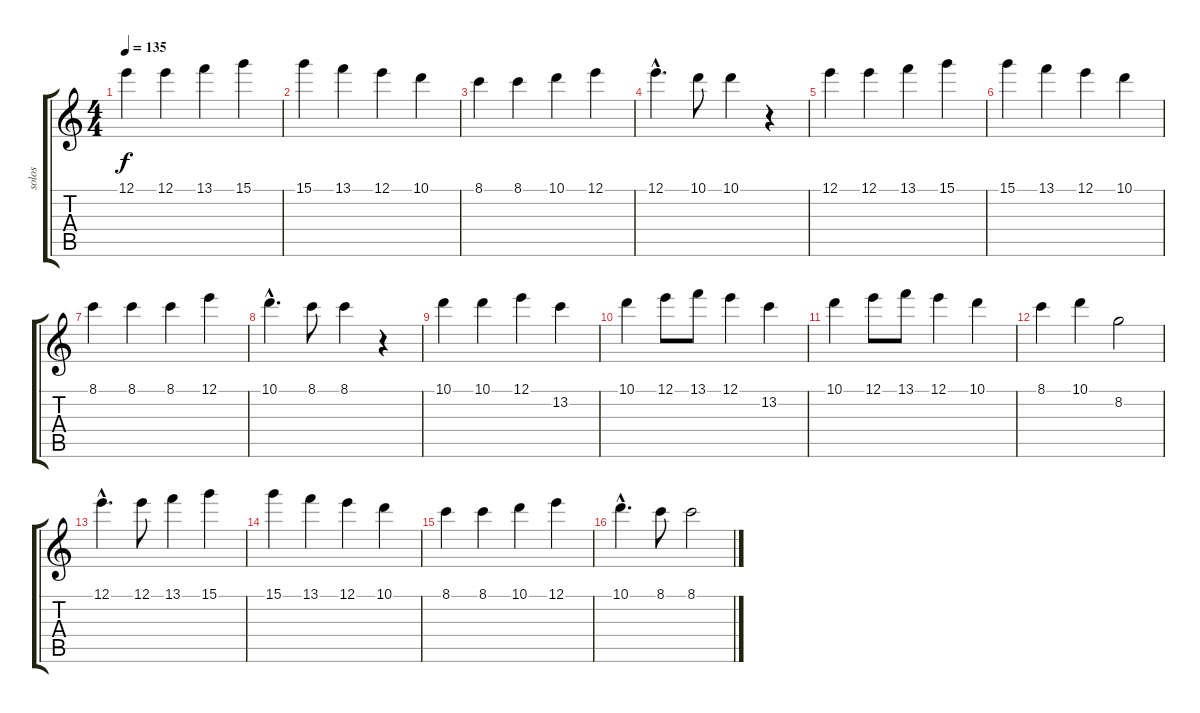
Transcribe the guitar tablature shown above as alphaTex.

\track ("solos" "solos") {instrument distortionguitar}
\staff {score tabs}
\tuning (E4 B3 G3 D3 A2 E2) {hide}
\ts (4 4)
\tempo 135
\clef g2
\ks c
12.1.4{dy f} 12.1.4 13.1.4 15.1.4 |
15.1.4 13.1.4 12.1.4 10.1.4 |
8.1.4 8.1.4 10.1.4 12.1.4 |
12.1{hac}.4{d} 10.1.8 10.1.4 r.4 |
12.1.4 12.1.4 13.1.4 15.1.4 |
15.1.4 13.1.4 12.1.4 10.1.4 |
8.1.4 8.1.4 8.1.4 12.1.4 |
10.1{hac}.4{d} 8.1.8 8.1.4 r.4 |
10.1.4 10.1.4 12.1.4 13.2.4 |
10.1.4 12.1.8 13.1.8 12.1.4 13.2.4 |
10.1.4 12.1.8 13.1.8 12.1.4 10.1.4 |
8.1.4 10.1.4 8.2.2 |
12.1{hac}.4{d} 12.1.8 13.1.4 15.1.4 |
15.1.4 13.1.4 12.1.4 10.1.4 |
8.1.4 8.1.4 10.1.4 12.1.4 |
10.1{hac}.4{d} 8.1.8 8.1.2
